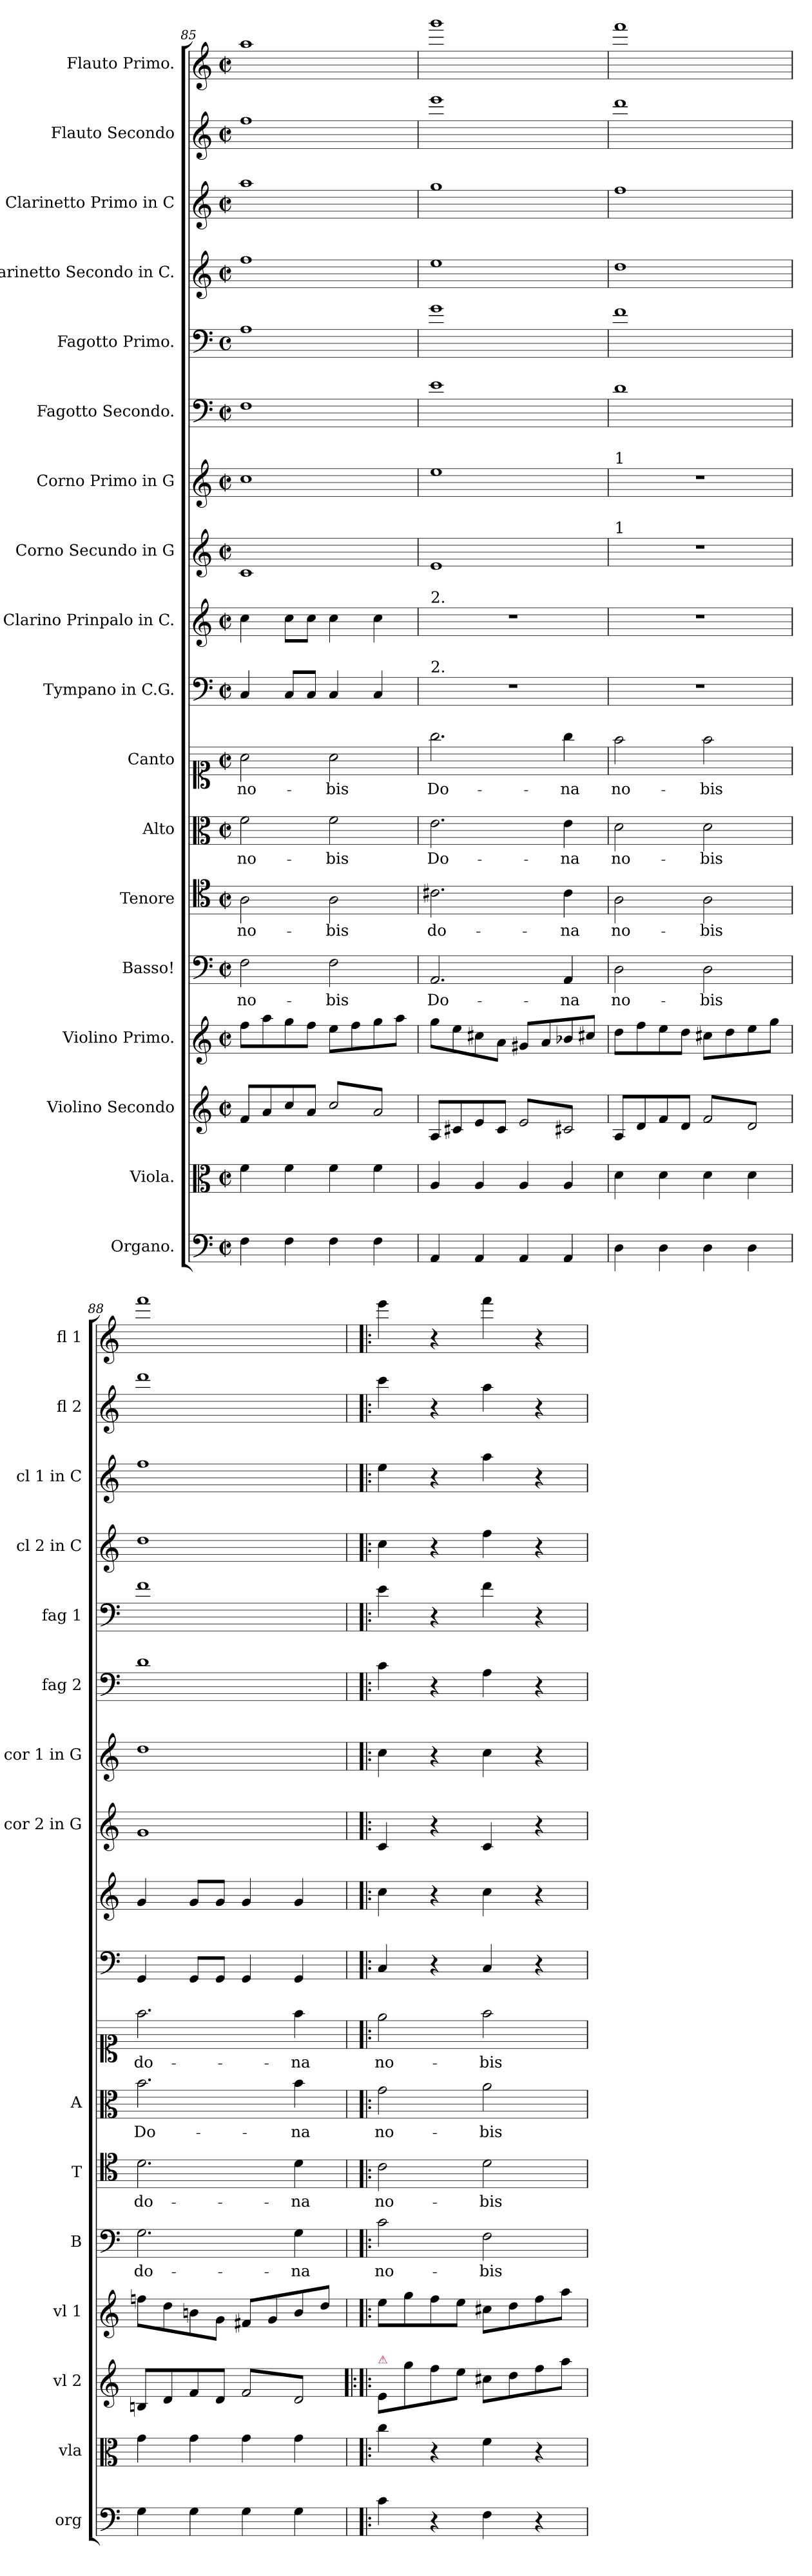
**kern	**kern	**kern	**kern	**kern	**text	**kern	**text	**kern	**text	**kern	**text	**kern	**kern	**kern	**kern	**kern	**kern	**kern	**kern	**kern	**kern
*part18	*part17	*part16	*part15	*part14	*part14	*part13	*part13	*part12	*part12	*part11	*part11	*part10	*part9	*part8	*part7	*part6	*part5	*part4	*part3	*part2	*part1
*staff18	*staff17	*staff16	*staff15	*staff14	*staff14	*staff13	*staff13	*staff12	*staff12	*staff11	*staff11	*staff10	*staff9	*staff8	*staff7	*staff6	*staff5	*staff4	*staff3	*staff2	*staff1
*I"Organo.	*I"Viola.	*I"Violino Secondo	*I"Violino Primo.	*I"Basso!	*	*I"Tenore	*	*I"Alto	*	*I"Canto	*	*I"Tympano in C.G.	*I"Clarino Prinpalo in C.	*I"Corno Secundo in G	*I"Corno Primo in G	*I"Fagotto Secondo.	*I"Fagotto Primo.	*I"Clarinetto Secondo in C.	*I"Clarinetto Primo in C	*I"Flauto Secondo	*I"Flauto Primo.
*I'org	*I'vla	*I'vl 2	*I'vl 1	*I'B	*	*I'T	*	*I'A	*	*	*	*	*	*I'cor 2 in G	*I'cor 1 in G	*I'fag 2	*I'fag 1	*I'cl 2 in C	*I'cl 1 in C	*I'fl 2	*I'fl 1
*clefF4	*clefC3	*clefG2	*clefG2	*clefF4	*	*clefC4	*	*clefC3	*	*clefC1	*	*clefF4	*clefG2	*clefG2	*clefG2	*clefF4	*clefF4	*clefG2	*clefG2	*clefG2	*clefG2
*k[]	*k[]	*k[]	*k[]	*k[]	*	*k[]	*	*k[]	*	*k[]	*	*k[]	*k[]	*k[]	*k[]	*k[]	*k[]	*k[]	*k[]	*k[]	*k[]
*C:	*C:	*C:	*C:	*C:	*	*C:	*	*C:	*	*C:	*	*C:	*C:	*C:	*C:	*C:	*C:	*C:	*C:	*C:	*C:
*M2/2	*M2/2	*M2/2	*M2/2	*M2/2	*	*M2/2	*	*M2/2	*	*M2/2	*	*M2/2	*M2/2	*M2/2	*M2/2	*M2/2	*M2/2	*M2/2	*M2/2	*M2/2	*M2/2
*met(c|)	*met(c|)	*met(c|)	*met(c|)	*met(c|)	*	*met(c|)	*	*met(c|)	*	*met(c|)	*	*met(c|)	*met(c|)	*met(c|)	*met(c|)	*met(c|)	*met(c)	*met(c|)	*met(c|)	*met(c|)	*met(c|)
=85	=85	=85	=85	=85	=85	=85	=85	=85	=85	=85	=85	=85	=85	=85	=85	=85	=85	=85	=85	=85	=85
4F\	4f\	8f/L	8ff\L	2F\	no-	2A\	no-	2f\	no-	2a\	no-	4C/	4cc\	1c	1cc	1F	1A	1ff	1aa	1ff	1aa
.	.	8a/	8aa\	.	.	.	.	.	.	.	.	.	.	.	.	.	.	.	.	.	.
4F\	4f\	8cc/	8gg\	.	.	.	.	.	.	.	.	8C/L	8cc\L	.	.	.	.	.	.	.	.
.	.	8a/J	8ff\J	.	.	.	.	.	.	.	.	8C/J	8cc\J	.	.	.	.	.	.	.	.
*	*	*tremolo	*	*	*	*	*	*	*	*	*	*	*	*	*	*	*	*	*	*	*
4F\	4f\	8cc/L	8ee\L	2F\	-bis	2A\	-bis	2f\	-bis	2a\	-bis	4C/	4cc\	.	.	.	.	.	.	.	.
.	.	8a/	8ff\	.	.	.	.	.	.	.	.	.	.	.	.	.	.	.	.	.	.
4F\	4f\	8cc/	8gg\	.	.	.	.	.	.	.	.	4C/	4cc\	.	.	.	.	.	.	.	.
.	.	8a/J	8aa\J	.	.	.	.	.	.	.	.	.	.	.	.	.	.	.	.	.	.
*	*	*Xtremolo	*	*	*	*	*	*	*	*	*	*	*	*	*	*	*	*	*	*	*
=86	=86	=86	=86	=86	=86	=86	=86	=86	=86	=86	=86	=86	=86	=86	=86	=86	=86	=86	=86	=86	=86
!	!	!	!	!	!	!	!	!	!	!	!	!	!LO:TX:a:t=2.	!	!	!	!	!	!	!	!
!	!	!	!	!	!	!	!	!	!	!	!	!LO:TX:a:t=2.	!	!	!	!	!	!	!	!	!
4AA/	4A/	8A/L	8gg\L	2.AA/	Do-	2.c#X\	do-	2.e\	Do-	2.gg\	Do-	1r	1r	1e	1ee	1e	1g	1ee	1gg	1eee	1ggg
.	.	8c#X/	8ee\	.	.	.	.	.	.	.	.	.	.	.	.	.	.	.	.	.	.
4AA/	4A/	8e/	8cc#X\	.	.	.	.	.	.	.	.	.	.	.	.	.	.	.	.	.	.
.	.	8c#/J	8a\J	.	.	.	.	.	.	.	.	.	.	.	.	.	.	.	.	.	.
*	*	*tremolo	*	*	*	*	*	*	*	*	*	*	*	*	*	*	*	*	*	*	*
4AA/	4A/	8e/L	8g#X/L	.	.	.	.	.	.	.	.	.	.	.	.	.	.	.	.	.	.
.	.	8c#X/	8a/	.	.	.	.	.	.	.	.	.	.	.	.	.	.	.	.	.	.
4AA/	4A/	8e/	8b-X/	4AA/	-na	4c#\	-na	4e\	-na	4gg\	-na	.	.	.	.	.	.	.	.	.	.
.	.	8c#X/J	8cc#X/J	.	.	.	.	.	.	.	.	.	.	.	.	.	.	.	.	.	.
*	*	*Xtremolo	*	*	*	*	*	*	*	*	*	*	*	*	*	*	*	*	*	*	*
=87	=87	=87	=87	=87	=87	=87	=87	=87	=87	=87	=87	=87	=87	=87	=87	=87	=87	=87	=87	=87	=87
!	!	!	!	!	!	!	!	!	!	!	!	!	!	!	!LO:TX:a:t=1	!	!	!	!	!	!
!	!	!	!	!	!	!	!	!	!	!	!	!	!	!LO:TX:a:t=1	!	!	!	!	!	!	!
4D\	4d\	8A/L	8dd\L	2D\	no-	2A\	no-	2d\	no-	2ff\	no-	1r	1r	1r	1r	1d	1f	1dd	1ff	1ddd	1fff
.	.	8d/	8ff\	.	.	.	.	.	.	.	.	.	.	.	.	.	.	.	.	.	.
4D\	4d\	8f/	8ee\	.	.	.	.	.	.	.	.	.	.	.	.	.	.	.	.	.	.
.	.	8d/J	8dd\J	.	.	.	.	.	.	.	.	.	.	.	.	.	.	.	.	.	.
*	*	*tremolo	*	*	*	*	*	*	*	*	*	*	*	*	*	*	*	*	*	*	*
4D\	4d\	8f/L	8cc#X\L	2D\	-bis	2A\	-bis	2d\	-bis	2ff\	-bis	.	.	.	.	.	.	.	.	.	.
.	.	8d/	8dd\	.	.	.	.	.	.	.	.	.	.	.	.	.	.	.	.	.	.
4D\	4d\	8f/	8ee\	.	.	.	.	.	.	.	.	.	.	.	.	.	.	.	.	.	.
.	.	8d/J	8gg\J	.	.	.	.	.	.	.	.	.	.	.	.	.	.	.	.	.	.
*	*	*Xtremolo	*	*	*	*	*	*	*	*	*	*	*	*	*	*	*	*	*	*	*
=88	=88	=88	=88	=88	=88	=88	=88	=88	=88	=88	=88	=88	=88	=88	=88	=88	=88	=88	=88	=88	=88
!	!	!	!	!	!LO:LY:i	!	!	!	!	!	!	!	!	!	!	!	!	!	!	!	!
4G\	4g\	8Bn/L	8ffn\L	2.G\	do-	2.d\	do-	2.b\	Do-	2.ff\	do-	4GG/	4g/	1g	1dd	1d	1f	1dd	1ff	1ddd	1fff
.	.	8d/	8dd\	.	.	.	.	.	.	.	.	.	.	.	.	.	.	.	.	.	.
4G\	4g\	8f/	8bn\	.	.	.	.	.	.	.	.	8GG/L	8g/L	.	.	.	.	.	.	.	.
.	.	8d/J	8g\J	.	.	.	.	.	.	.	.	8GG/J	8g/J	.	.	.	.	.	.	.	.
*	*	*tremolo	*	*	*	*	*	*	*	*	*	*	*	*	*	*	*	*	*	*	*
4G\	4g\	8f/L	8f#X/L	.	.	.	.	.	.	.	.	4GG/	4g/	.	.	.	.	.	.	.	.
.	.	8d/	8g/	.	.	.	.	.	.	.	.	.	.	.	.	.	.	.	.	.	.
!	!	!	!	!	!LO:LY:i	!	!	!	!	!	!	!	!	!	!	!	!	!	!	!	!
4G\	4g\	8f/	8b/	4G\	-na	4d\	-na	4b\	-na	4ff\	-na	4GG/	4g/	.	.	.	.	.	.	.	.
.	.	8d/J	8dd/J	.	.	.	.	.	.	.	.	.	.	.	.	.	.	.	.	.	.
*	*	*Xtremolo	*	*	*	*	*	*	*	*	*	*	*	*	*	*	*	*	*	*	*
=89	=89	=89!|:	=89	=89	=89	=89	=89	=89	=89	=89	=89	=89	=89	=89	=89	=89	=89	=89	=89	=89	=89
!	!	!LO:TX:a:color=crimson:t=⚠	!	!	!	!	!	!	!	!	!	!	!	!	!	!	!	!	!	!	!
!	!	!	!	!	!LO:LY:i	!	!	!	!	!	!	!	!	!	!	!	!	!	!	!	!
4c\	4cc\	8e/L	8ee\L	2c\	no-	2c\	no-	2g\	no-	2ee\	no-	4C/	4cc\	4c/	4cc\	4c\	4e\	4cc\	4ee\	4ccc\	4eee\
.	.	8gg\	8gg\	.	.	.	.	.	.	.	.	.	.	.	.	.	.	.	.	.	.
4r	4r	8ff\	8ff\	.	.	.	.	.	.	.	.	4r	4r	4r	4r	4r	4r	4r	4r	4r	4r
.	.	8ee\J	8ee\J	.	.	.	.	.	.	.	.	.	.	.	.	.	.	.	.	.	.
!	!	!	!	!	!LO:LY:i	!	!	!	!	!	!	!	!	!	!	!	!	!	!	!	!
4F\	4f\	8cc#X\L	8cc#X\L	2F\	-bis	2d\	-bis	2a\	-bis	2ff\	-bis	4C/	4cc\	4c/	4cc\	4A\	4f\	4ff\	4aa\	4aa\	4fff\
.	.	8dd\	8dd\	.	.	.	.	.	.	.	.	.	.	.	.	.	.	.	.	.	.
4r	4r	8ff\	8ff\	.	.	.	.	.	.	.	.	4r	4r	4r	4r	4r	4r	4r	4r	4r	4r
.	.	8aa\J	8aa\J	.	.	.	.	.	.	.	.	.	.	.	.	.	.	.	.	.	.
=	=	=	=	=	=	=	=	=	=	=	=	=	=	=	=	=	=	=	=	=	=
*-	*-	*-	*-	*-	*-	*-	*-	*-	*-	*-	*-	*-	*-	*-	*-	*-	*-	*-	*-	*-	*-
